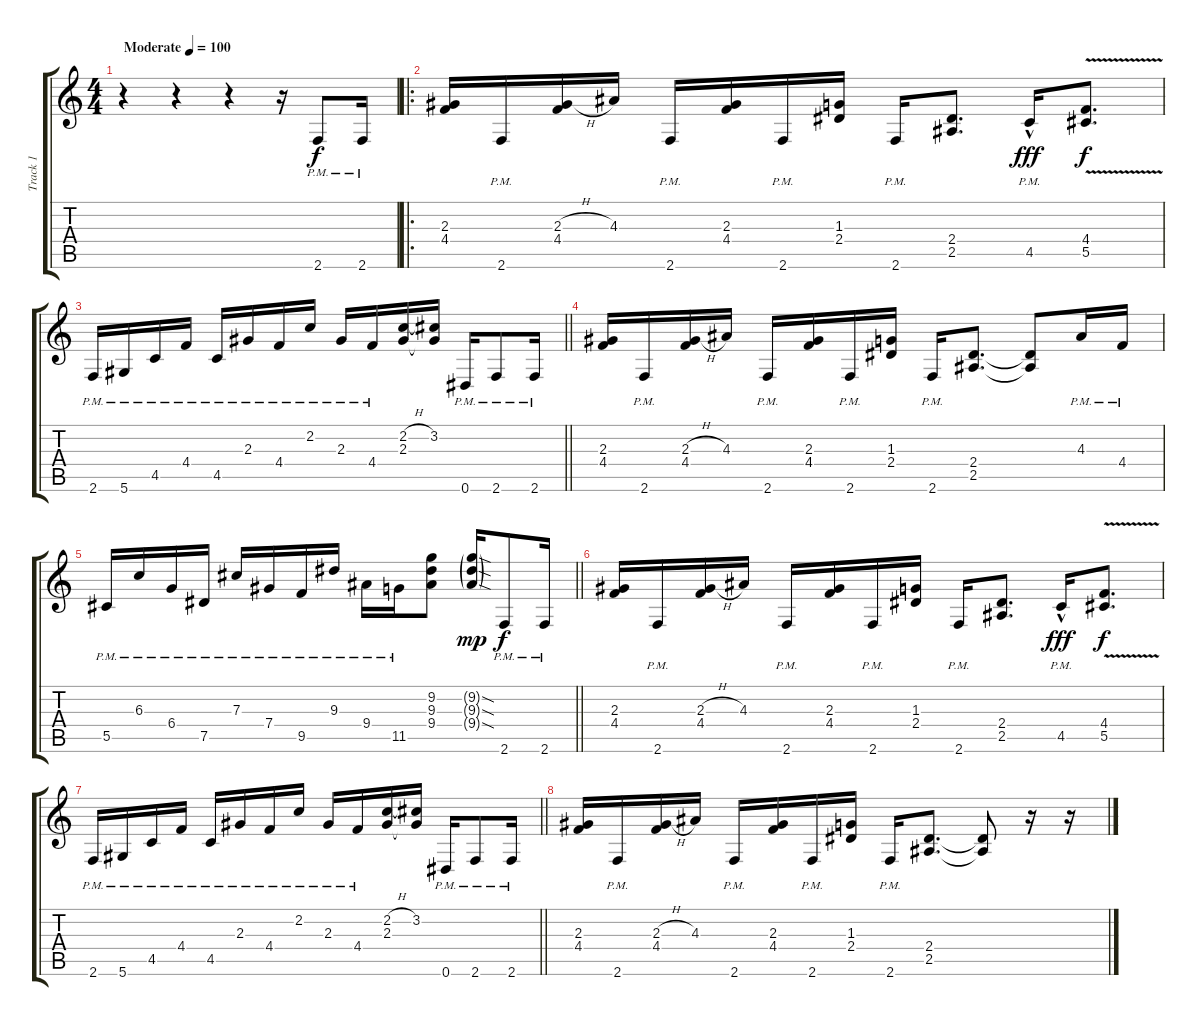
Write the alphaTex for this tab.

\track ("Track 1" "Track 1") {instrument overdrivenguitar}
\staff {score tabs}
\tuning (Eb4 Bb3 Gb3 Db3 Ab2 Eb2) {hide}
\ts (4 4)
\tempo (100 "Moderate")
\clef g2
\ks c
r.4{dy f instrument overdrivenguitar} r.4 r.4 r.16 2.6{pm}.8 2.6{pm}.16 |
\ro
(2.3 4.4).16 2.6{pm}.16 (2.3{h} 4.4).16 4.3.16 2.6{pm}.16 (2.3 4.4).16 2.6{pm}.16 (1.3 2.4).16 2.6{pm}.16 (2.4 2.5).8{d} 4.5{hac pm}.16{dy fff} (4.4{v} 5.5{v}).8{d dy f} |
\barLineRight lightlight
2.6{pm}.16 5.6{pm}.16 4.5{pm}.16 4.4{pm}.16 4.5{pm}.16 2.3{pm}.16 4.4{pm}.16 2.2{pm}.16 2.3{pm}.16 4.4{pm}.16 (2.2{h} 2.3).16 (3.2 2.3{t}).16 0.6{pm}.16 2.6{pm}.8 2.6{pm}.16 |
(2.3 4.4).16 2.6{pm}.16 (2.3{h} 4.4).16 4.3.16 2.6{pm}.16 (2.3 4.4).16 2.6{pm}.16 (1.3 2.4).16 2.6{pm}.16 (2.4 2.5).8{d} (2.4{t} 2.5{t}).8 4.3{pm}.16 4.4{pm}.16 |
\barLineRight lightlight
5.5{pm}.16 6.3{pm}.16 6.4{pm}.16 7.5{pm}.16 7.3{pm}.16 7.4{pm}.16 9.5{pm}.16 9.3{pm}.16 9.4{pm}.16 11.5{pm}.16 (9.2 9.3 9.4).8 (9.2{sod g} 9.3{sod g} 9.4{sod g}).16{dy mp} 2.6{pm}.8{dy f} 2.6{pm}.16 |
(2.3 4.4).16 2.6{pm}.16 (2.3{h} 4.4).16 4.3.16 2.6{pm}.16 (2.3 4.4).16 2.6{pm}.16 (1.3 2.4).16 2.6{pm}.16 (2.4 2.5).8{d} 4.5{hac pm}.16{dy fff} (4.4{v} 5.5{v}).8{d dy f} |
\barLineRight lightlight
2.6{pm}.16 5.6{pm}.16 4.5{pm}.16 4.4{pm}.16 4.5{pm}.16 2.3{pm}.16 4.4{pm}.16 2.2{pm}.16 2.3{pm}.16 4.4{pm}.16 (2.2{h} 2.3).16 (3.2 2.3{t}).16 0.6{pm}.16 2.6{pm}.8 2.6{pm}.16 |
(2.3 4.4).16 2.6{pm}.16 (2.3{h} 4.4).16 4.3.16 2.6{pm}.16 (2.3 4.4).16 2.6{pm}.16 (1.3 2.4).16 2.6{pm}.16 (2.4 2.5).8{d} (2.4{t} 2.5{t}).8 r.16 r.16
